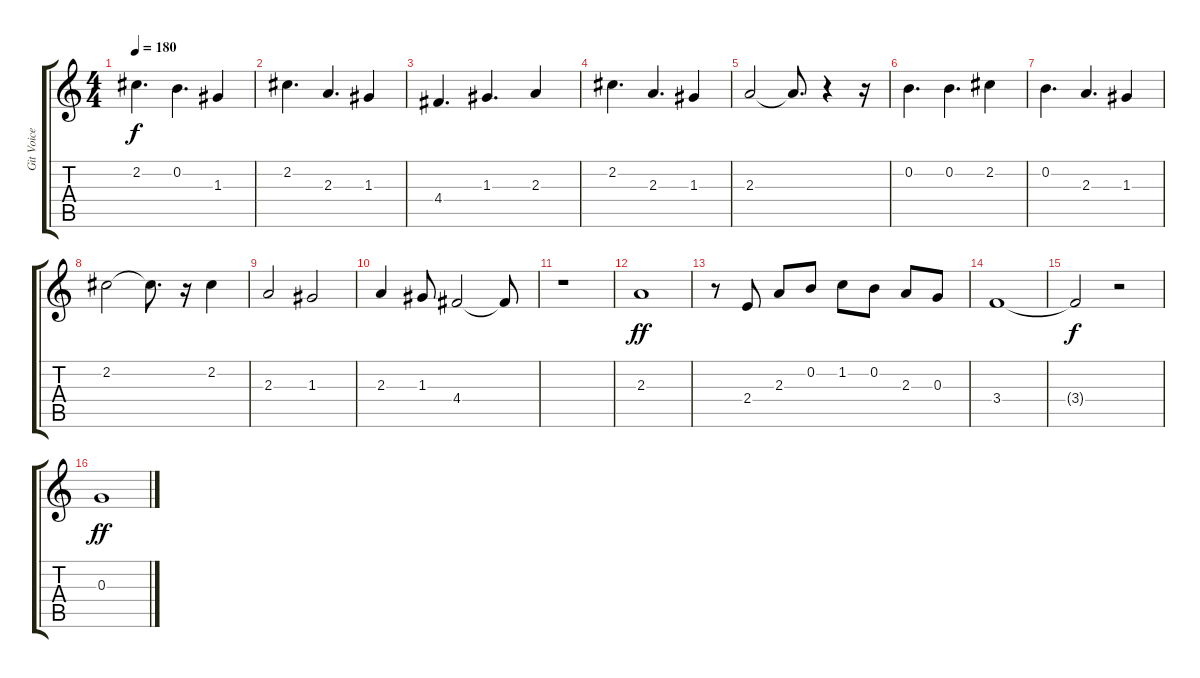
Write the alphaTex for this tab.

\track ("Git Voice" "Git Voice") {instrument distortionguitar}
\staff {score tabs}
\tuning (E4 B3 G3 D3 A2 E2) {hide}
\ts (4 4)
\tempo 180
\clef g2
\ks c
2.2.4{d dy f} 0.2.4{d} 1.3.4 |
2.2.4{d} 2.3.4{d} 1.3.4 |
4.4.4{d} 1.3.4{d} 2.3.4 |
2.2.4{d} 2.3.4{d} 1.3.4 |
2.3.2 2.3{t}.8{d} r.4 r.16 |
0.2.4{d} 0.2.4{d} 2.2.4 |
0.2.4{d} 2.3.4{d} 1.3.4 |
2.2.2 2.2{t}.8{d} r.16 2.2.4 |
2.3.2 1.3.2 |
2.3.4 1.3.8 4.4.2 4.4{t}.8 |
r.1 |
2.3.1{dy ff} |
r.8 2.4.8 2.3.8 0.2.8 1.2.8 0.2.8 2.3.8 0.3.8 |
3.4.1 |
3.4{t}.2{dy f} r.2 |
0.3.1{dy ff}
